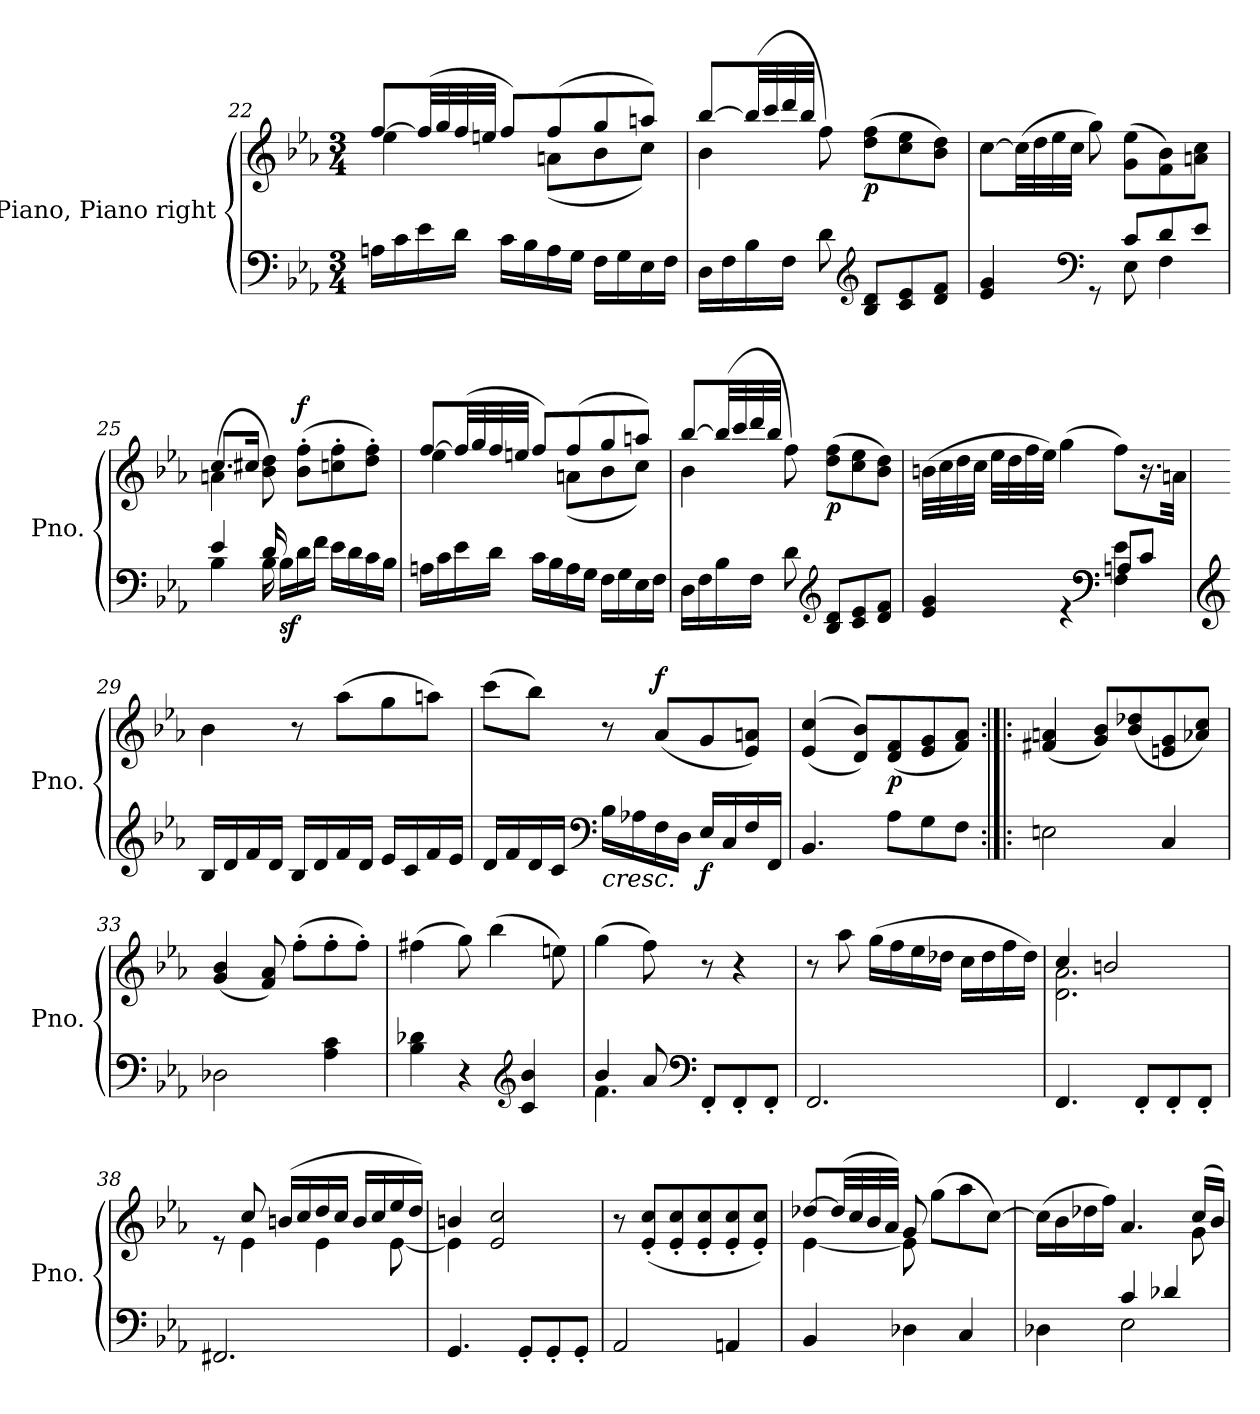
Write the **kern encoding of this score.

**kern	**kern	**dynam
*part1	*part1	*part1
*staff2	*staff1	*staff1/2
*I"Piano, Piano right	*	*
*I'Pno.	*	*
*clefF4	*clefG2	*
*k[b-e-a-]	*k[b-e-a-]	*
*M3/4	*M3/4	*
=22	=22	=22
*	*^	*
16An\LL	[8ff/L	4ee-\	.
16c\	.	.	.
16e-\	(>32ff/LL]	.	.
.	32gg/	.	.
16d\JJ	32ff/	.	.
.	32een/JJJ	.	.
16c\LL	8ff/L)	8ryy	.
16B-\	.	.	.
16A\	(>8ff/	(<8an\L	.
16G\JJ	.	.	.
16F\LL	8gg/	8b-\	.
16G\	.	.	.
16E-\	8aan/J)	8cc\J)	.
16F\JJ	.	.	.
=23	=23	=23	=23
16D\LL	[8bb-/L	4b-\	.
16F\	.	.	.
16B-\	(>32bb-/LL]	.	.
.	32ccc/	.	.
16F\JJ	32ddd/	.	.
.	32bb-/JJJ	.	.
8d\	8ff\)	2ryy	.
*clefG2	*	*	*
!	!	!	!LO:DY:b
8B-/ 8d/L	(>8dd\ 8ff\L	.	p
8c/ 8e-/	8cc\ 8ee-\	.	.
8d/ 8f/J	8b-\ 8dd\J)	.	.
*	*v	*v	*
=24	=24	=24
*^	*	*
4e-/ 4g/	4.ryy	[8cc\L	.
.	.	(>32cc\LL]	.
.	.	32dd\	.
.	.	32ee-\	.
.	.	32cc\JJJ	.
*clefF4	*	*	*
8rGG	.	8gg\)	.
8c/L	8E-\	(>8g\ 8ee-\L	.
8d/	4F\	8f\ 8b-\)	.
8e-/J	.	8an\ 8cc\J	.
=25	=25	=25	=25
*	*	*^	*
4e-/	4B-\	(<4an\	(>8.cc/L	.
.	.	.	16cc#X/Jk	.
16d/)	16B-\	(8b-\ 8dd\)	2ryy	.
!	!	!	!	!LO:DY:b=2
16B-\LL	4..ryy	.	.	sf
!	!	!	!	!LO:DY:a
16d\	.	(>8b-\' 8ff\'L	.	f
16f\JJ	.	.	.	.
16e-\LL	.	8ccn\' 8ff\'	.	.
16d\	.	.	.	.
16c\	.	8dd\' 8ff\'J)	.	.
16B-\JJ	.	.	.	.
*v	*v	*	*	*
=26	=26	=26	=26
16An\LL	[8ff/L	4ee-\	.
16c\	.	.	.
16e-\	(>32ff/LL]	.	.
.	32gg/	.	.
16d\JJ	32ff/	.	.
.	32een/JJJ	.	.
16c\LL	8ff/L)	8ryy	.
16B-\	.	.	.
16A\	(>8ff/	(<8an\L	.
16G\JJ	.	.	.
16F\LL	8gg/	8b-\	.
16G\	.	.	.
16E-\	8aan/J)	8cc\J)	.
16F\JJ	.	.	.
=27	=27	=27	=27
16D\LL	[8bb-/L	4b-\	.
16F\	.	.	.
16B-\	(>32bb-/LL]	.	.
.	32ccc/	.	.
16F\JJ	32ddd/	.	.
.	32bb-/JJJ	.	.
8d\	8ff\)	2ryy	.
*clefG2	*	*	*
!	!	!	!LO:DY:b
8B-/ 8d/L	(>8dd\ 8ff\L	.	p
8c/ 8e-/	8cc\ 8ee-\	.	.
8d/ 8f/J	8b-\ 8dd\J)	.	.
*	*v	*v	*
=28	=28	=28
*^	*	*
4e-/ 4g/	2ryy	(>32bn\LLL	.
.	.	32cc\	.
.	.	32dd\	.
.	.	32cc\JJJ	.
.	.	32ee-\LLL	.
.	.	32dd\	.
.	.	32ff\	.
.	.	32ee-\JJJ)	.
4re	.	(>4gg\	.
*clefF4	*	*	*
4F\ 4e-\	8An/L	8ff\L)	.
.	8c/J	16.r	.
.	.	32an\Jkk	.
*v	*v	*	*
=29	=29	=29
*clefG2	*	*
16B-/LL	4b-\	.
16d/	.	.
16f/	.	.
16d/JJ	.	.
16B-/LL	8r	.
16d/	.	.
16f/	(>8aa-\L	.
16d/JJ	.	.
16e-/LL	8gg\	.
16c/	.	.
16f/	8aan\J)	.
16e-/JJ	.	.
=30	=30	=30
16d/LL	(>8ccc\L	.
16f/	.	.
16d/	8bb-\J)	.
16c/JJ	.	.
*clefF4	*	*
!LO:TX:b:i:t=cresc.	!	!
16B-\LL	8r	.
16A-X\	.	.
!	!	!LO:DY:a
16F\	(>8a-/L	f
16D\JJ	.	.
!	!	!LO:DY:b=2
16E-/LL	8g/	f
16C/	.	.
16F/	8e-/ 8an/J)	.
16FF/JJ	.	.
=31	=31	=31
4.BB-/	(>(<4e-/ 4cc/	.
.	8d/ 8b-/L))	.
!	!	!LO:DY:b
8A-\L	(<8d/ 8f/	p
8G\	8e-/ 8g/	.
8F\J	8f/ 8a-/J)	.
=32:|!|:	=32:|!|:	=32:|!|:
2En\	(<4f#X/ 4an/	.
.	8g/ 8b-/L)	.
.	(<8b-/ 8dd-X/	.
4C/	8en/ 8g/	.
.	8a-X/ 8cc/J)	.
=33	=33	=33
2D-X\	(<4g/ 4b-/	.
.	8f/ 8a-/)	.
.	(>8ff'\L	.
4A-\ 4c\	8ff'\	.
.	8ff'\J)	.
=34	=34	=34
4B-\ 4d-X\	(>4ff#X\	.
4r	8gg\)	.
.	(>4bb-\	.
*clefG2	*	*
4c/ 4b-/	.	.
.	8een\)	.
=35	=35	=35
*^	*	*
4b-/	4.f\	(>4gg\	.
8a-/	.	8ff\)	.
*clefF4	*	*	*
8FF'/L	4.ryy	8r	.
8FF'/	.	4r	.
8FF'/J	.	.	.
*v	*v	*	*
=36	=36	=36
2.FF/	8r	.
.	8aa-\	.
.	(>16gg\LL	.
.	16ff\	.
.	16ee-\	.
.	16dd-X\JJ	.
.	16cc\LL	.
.	16dd-\	.
.	16ff\	.
.	16dd-\JJ)	.
=37	=37	=37
*	*^	*
4.FF/	4cc/	2.d\ 2.a-\	.
.	2bn/	.	.
8FF'/L	.	.	.
8FF'/	.	.	.
8FF'/J	.	.	.
=38	=38	=38	=38
2.FF#X/	8re	8ryy	.
.	8cc/	4e-\	.
.	(>16bn/LL	.	.
.	16cc/	.	.
.	16dd/	4e-\	.
.	16cc/JJ	.	.
.	16b/LL	.	.
.	16cc/	.	.
.	16ee-/	[8e-\	.
.	16dd/JJ)	.	.
=39	=39	=39	=39
4.GG/	4bn/	4e-\]	.
.	2e-/ 2cc/	2ryy	.
8GG'/L	.	.	.
8GG'/	.	.	.
8GG'/J	.	.	.
*	*v	*v	*
=40	=40	=40
2AA-/	8r	.
.	(<8e-/' 8cc/'L	.
.	8e-/' 8cc/'	.
.	8e-/' 8cc/'	.
4AAn/	8e-/' 8cc/'	.
.	8e-/' 8cc/'J)	.
=41	=41	=41
*	*^	*
4BB-/	[8dd-X/L	[4e-\	.
.	(>32dd-/LL]	.	.
.	32cc/	.	.
.	32b-/	.	.
.	32a-/JJJ)	.	.
4D-X\	8g/	8e-\]	.
.	(>8gg\L	4.ryy	.
4C/	8aa-\	.	.
.	[8cc\J)	.	.
=42	=42	=42	=42
*^	*	*	*
4D-X\	4ryy	(>16cc\LL]	8ryy	.
.	.	16b-\	.	.
*	*	*v	*v	*
.	.	16dd-X\	.
.	.	16ff\JJ)	.
4c/	2E-\	4.a-/	.
4d-X/	.	.	.
*	*	*^	*
.	.	(>16cc/LL	8g\	.
.	.	16b-/JJ)	.	.
*v	*v	*	*	*
*	*v	*v	*
=	=	=
*-	*-	*-
